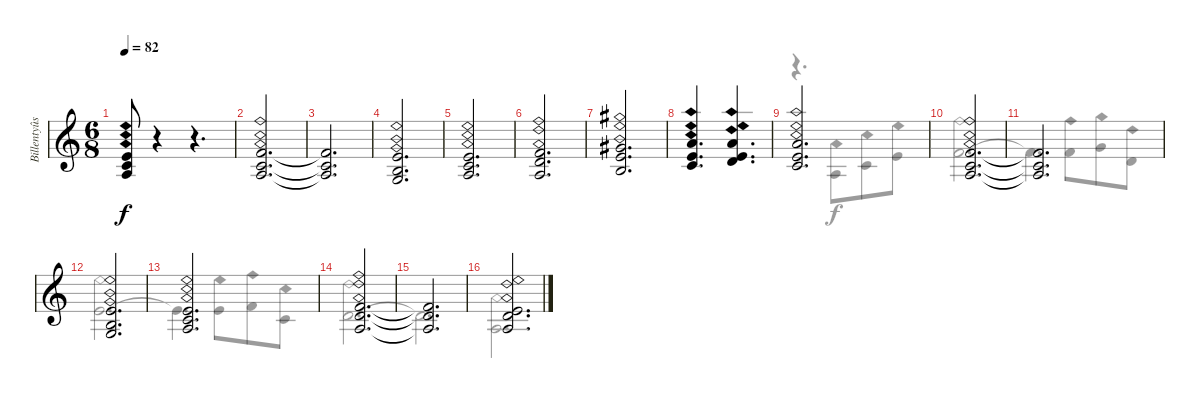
\track ("Billentyûs 1 (Don Airey/Gavin Wright)" "Billentyûs") {instrument stringensemble1}
\staff {score}
\tuning (E4 B3 G3 D3 A2 E2) {hide}
\voice
\ts (6 8)
\tempo 82
\clef g2
\ks c
(0.1{ph 12} 1.2{ph 12} 2.3{ph 12}).8{dy f} r.4 r.4{d} |
(1.1{ph 12} 1.2{ph 12} 2.3{ph 12}).2{d} |
(1.1{t} 1.2{t} 2.3{t}).2{d} |
(0.1{ph 12} 0.2{ph 12} 0.3{ph 12}).2{d} |
(0.1{ph 12} 1.2{ph 12} 2.3{ph 12}).2{d} |
(1.1{ph 12} 3.2{ph 12} 2.3{ph 12}).2{d} |
(4.1{ph 12} 5.2{ph 12} 4.3{ph 12}).2{d} |
(5.1{ph 12} 5.2{ph 12} 5.3{ph 12}).4{d} (5.1{ph 12} 5.2{ph 12} 7.3{ph 12}).4{d} |
(5.1{ph 12} 5.2{ph 12} 5.3{ph 12}).2{d} |
(1.1{ph 12} 1.2{ph 12} 2.3{ph 12}).2{d} |
(1.1{t} 1.2{t} 2.3{t}).2{d} |
(0.1{ph 12} 0.2{ph 12} 0.3{ph 12}).2{d} |
(0.1{ph 12} 1.2{ph 12} 2.3{ph 12}).2{d} |
(1.1{ph 12} 3.2{ph 12} 2.3{ph 12}).2{d} |
(1.1{t} 3.2{t} 2.3{t}).2{d} |
(0.1{ph 12} 3.2{ph 12} 2.3{ph 12}).2{d}
\voice
\clef g2
\ottava regular
\simile none
\ks c
|
|
|
|
|
|
|
|
r.4{d} 2.3{ph 12}.8 1.2{ph 12}.8 0.1{ph 12}.8 |
1.1{ph 12}.2{d} |
1.1{t}.4{d} 1.1{ph 12}.8 3.1{ph 12}.8 3.2{ph 12}.8 |
0.1{ph 12}.2{d} |
0.1{t}.4{d} 0.1{ph 12}.8 1.1{ph 12}.8 1.2{ph 12}.8 |
3.2{ph 12}.2{d} |
3.2{t}.2{d} |
2.3{ph 12}.2{d}
